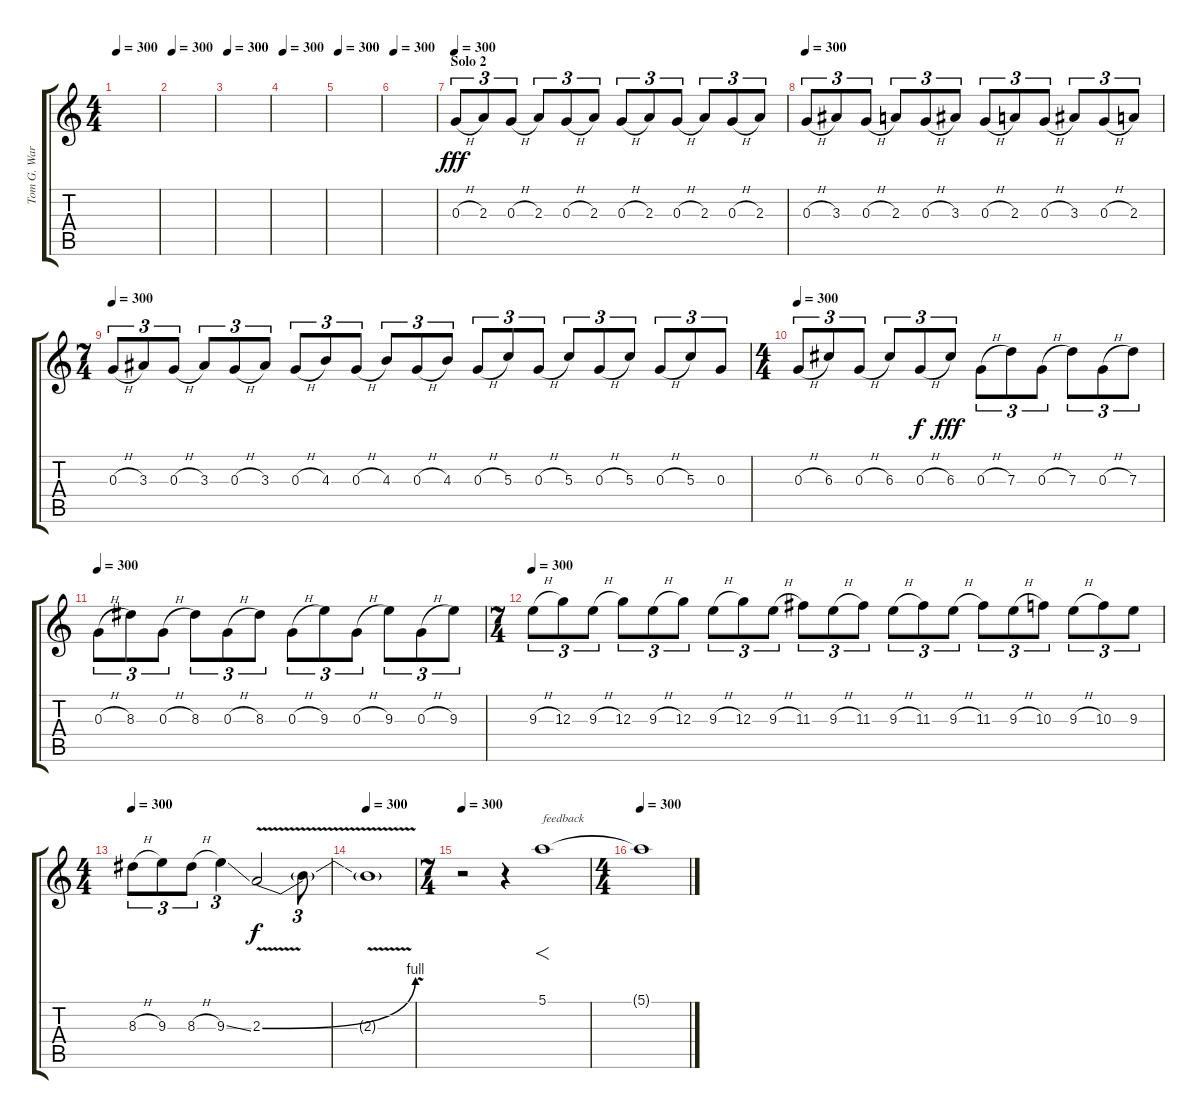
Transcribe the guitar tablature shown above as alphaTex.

\track ("Tom G. Warrior (Lead)" "Tom G. War") {instrument distortionguitar}
\staff {score tabs}
\tuning (E4 B3 G3 D3 A2 E2) {hide}
\ts (4 4)
\tempo 300
\clef g2
\ks c
|
\tempo 300
|
\tempo 300
|
\tempo 300
|
\tempo 300
|
\tempo 300
|
\section ("" "Solo 2")
\tempo 128
\tempo 300
0.3{h}.8{tu (3 2) dy fff} 2.3.8{tu (3 2)} 0.3{h}.8{tu (3 2)} 2.3.8{tu (3 2)} 0.3{h}.8{tu (3 2)} 2.3.8{tu (3 2)} 0.3{h}.8{tu (3 2)} 2.3.8{tu (3 2)} 0.3{h}.8{tu (3 2)} 2.3.8{tu (3 2)} 0.3{h}.8{tu (3 2)} 2.3.8{tu (3 2)} |
\tempo 300
0.3{h}.8{tu (3 2)} 3.3.8{tu (3 2)} 0.3{h}.8{tu (3 2)} 2.3.8{tu (3 2)} 0.3{h}.8{tu (3 2)} 3.3.8{tu (3 2)} 0.3{h}.8{tu (3 2)} 2.3.8{tu (3 2)} 0.3{h}.8{tu (3 2)} 3.3.8{tu (3 2)} 0.3{h}.8{tu (3 2)} 2.3.8{tu (3 2)} |
\ts (7 4)
\tempo 300
0.3{h}.8{tu (3 2)} 3.3.8{tu (3 2)} 0.3{h}.8{tu (3 2)} 3.3.8{tu (3 2)} 0.3{h}.8{tu (3 2)} 3.3.8{tu (3 2)} 0.3{h}.8{tu (3 2)} 4.3.8{tu (3 2)} 0.3{h}.8{tu (3 2)} 4.3.8{tu (3 2)} 0.3{h}.8{tu (3 2)} 4.3.8{tu (3 2)} 0.3{h}.8{tu (3 2)} 5.3.8{tu (3 2)} 0.3{h}.8{tu (3 2)} 5.3.8{tu (3 2)} 0.3{h}.8{tu (3 2)} 5.3.8{tu (3 2)} 0.3{h}.8{tu (3 2)} 5.3.8{tu (3 2)} 0.3.8{tu (3 2)} |
\ts (4 4)
\tempo 300
0.3{h}.8{tu (3 2)} 6.3.8{tu (3 2)} 0.3{h}.8{tu (3 2)} 6.3.8{tu (3 2)} 0.3{h}.8{tu (3 2) dy f} 6.3.8{tu (3 2) dy fff} 0.3{h}.8{tu (3 2)} 7.3.8{tu (3 2)} 0.3{h}.8{tu (3 2)} 7.3.8{tu (3 2)} 0.3{h}.8{tu (3 2)} 7.3.8{tu (3 2)} |
\tempo 300
0.3{h}.8{tu (3 2)} 8.3.8{tu (3 2)} 0.3{h}.8{tu (3 2)} 8.3.8{tu (3 2)} 0.3{h}.8{tu (3 2)} 8.3.8{tu (3 2)} 0.3{h}.8{tu (3 2)} 9.3.8{tu (3 2)} 0.3{h}.8{tu (3 2)} 9.3.8{tu (3 2)} 0.3{h}.8{tu (3 2)} 9.3.8{tu (3 2)} |
\ts (7 4)
\tempo 300
9.3{h}.8{tu (3 2)} 12.3.8{tu (3 2)} 9.3{h}.8{tu (3 2)} 12.3.8{tu (3 2)} 9.3{h}.8{tu (3 2)} 12.3.8{tu (3 2)} 9.3{h}.8{tu (3 2)} 12.3.8{tu (3 2)} 9.3{h}.8{tu (3 2)} 11.3.8{tu (3 2)} 9.3{h}.8{tu (3 2)} 11.3.8{tu (3 2)} 9.3{h}.8{tu (3 2)} 11.3.8{tu (3 2)} 9.3{h}.8{tu (3 2)} 11.3.8{tu (3 2)} 9.3{h}.8{tu (3 2)} 10.3.8{tu (3 2)} 9.3{h}.8{tu (3 2)} 10.3.8{tu (3 2)} 9.3.8{tu (3 2)} |
\ts (4 4)
\tempo 300
8.3{h}.8{tu (3 2)} 9.3.8{tu (3 2)} 8.3{h}.8{tu (3 2)} 9.3{ss}.4{tu (3 2)} 2.3{be (bend 0 0 60 4) v}.2{dy f} 2.3{t}.8{tu (3 2)} |
\tempo 300
2.3{v t}.1 |
\ts (7 4)
\tempo 300
r.2 r.4 5.1.1{f txt "feedback"} |
\ts (4 4)
\tempo 300
5.1{t}.1
